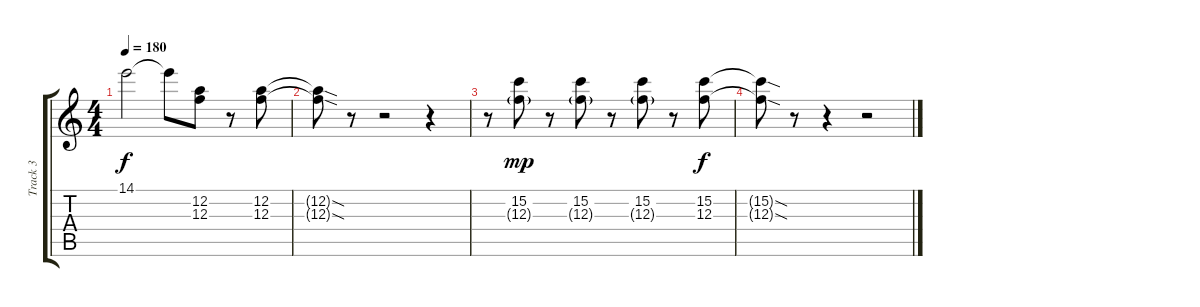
\track ("Track 3" "Track 3") {instrument distortionguitar}
\staff {score tabs}
\tuning (D4 A3 F3 C3 G2 C2) {hide}
\ts (4 4)
\tempo 180
\clef g2
\ks c
14.1.2{dy f} 14.1{t}.8 (12.2 12.3).8 r.8 (12.2 12.3).8 |
(12.2{sod t} 12.3{sod t}).8 r.8 r.2 r.4 |
r.8 (15.2 12.3{g}).8{dy mp} r.8 (15.2 12.3{g}).8 r.8 (15.2 12.3{g}).8 r.8 (15.2 12.3).8{dy f} |
(15.2{sod t} 12.3{sod t}).8 r.8 r.4 r.2
